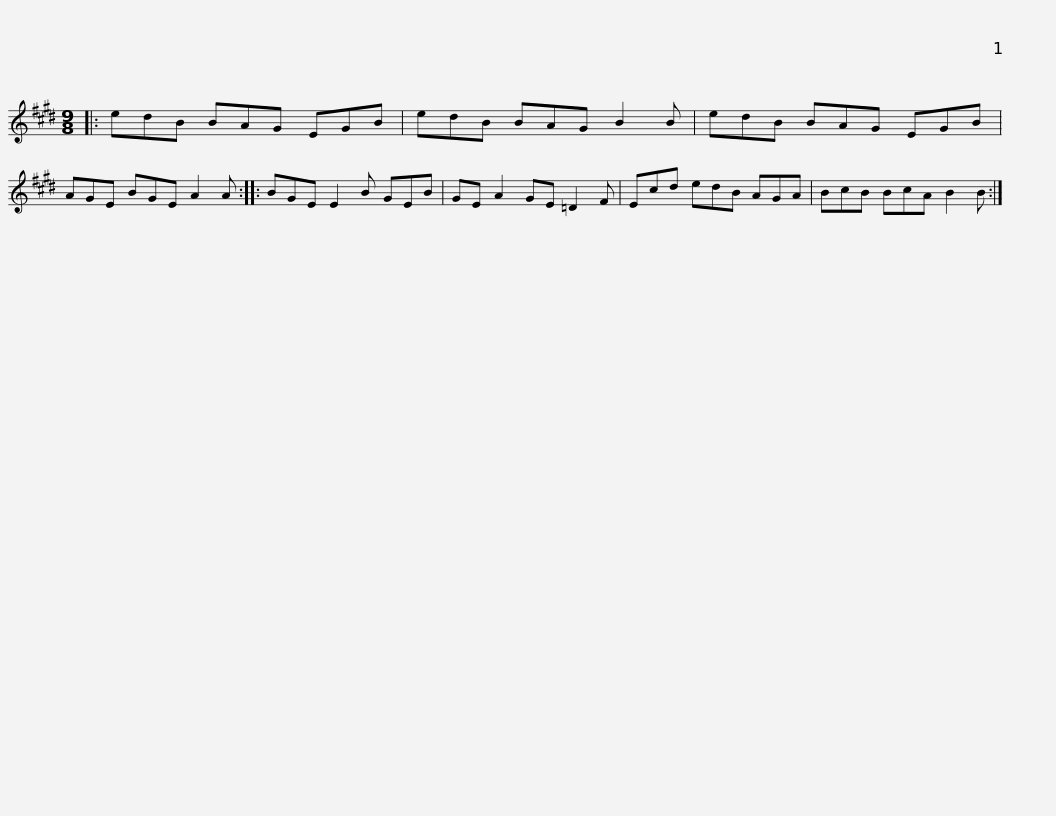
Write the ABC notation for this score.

X:1
L:1/8
M:9/8
I:linebreak $
K:E
V:1 treble
V:1
|: edB BAG EGB | edB BAG B2 B | edB BAG EGB | AGE BGE A2 A ::$ BGE E2 B GEB | %5
 GE A2 GE =D2 F | Ecd edB AGA | BcB BcA B2 B :| %8
